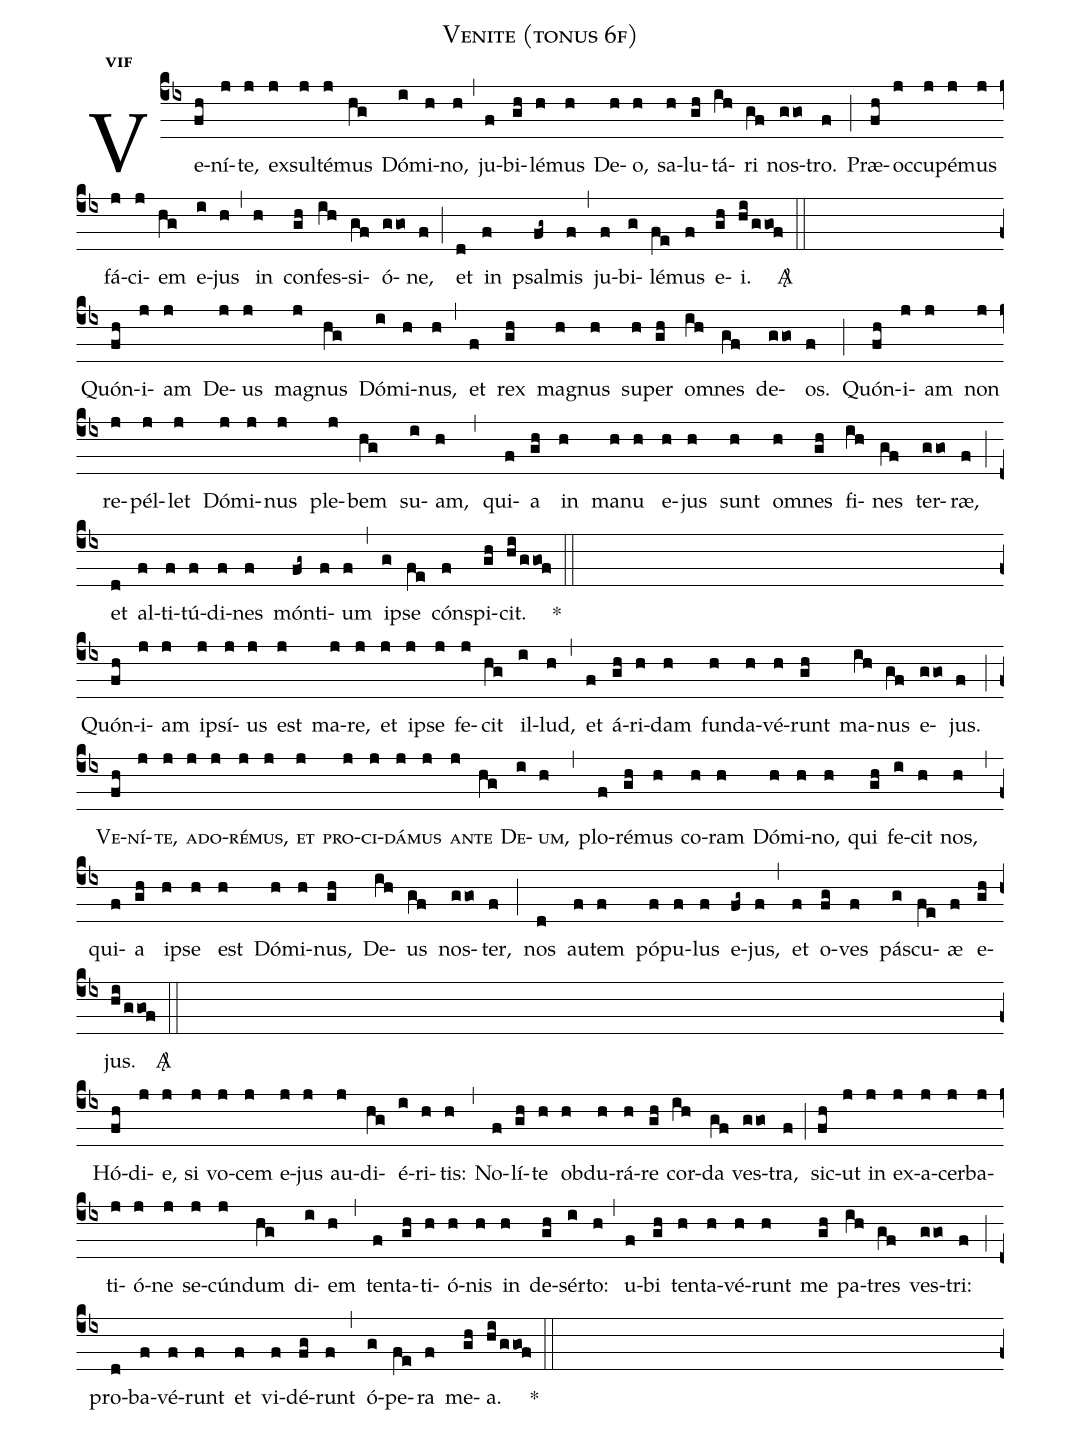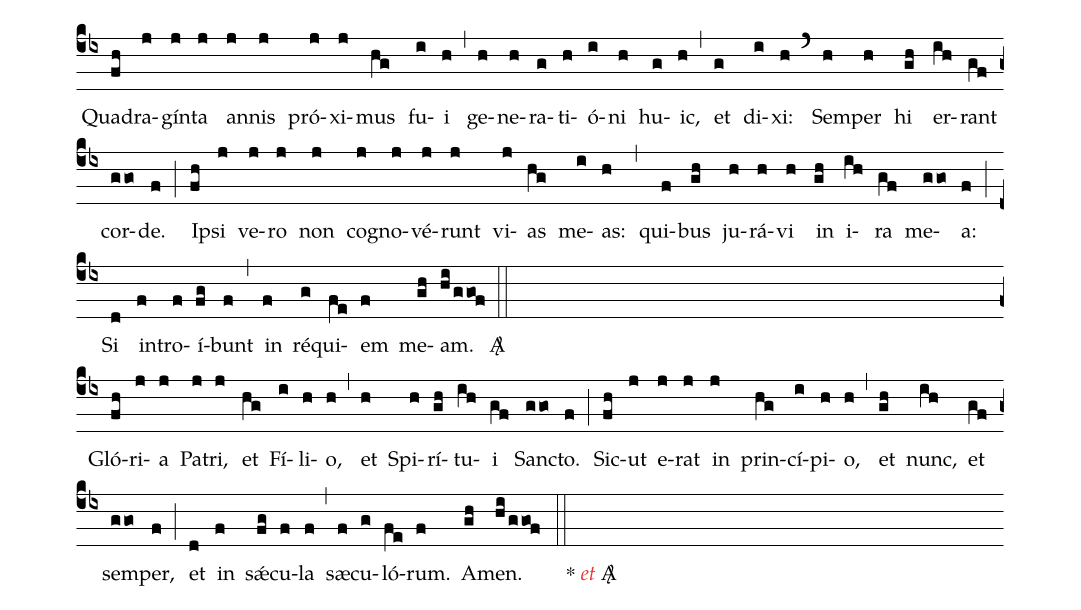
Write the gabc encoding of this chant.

name:Venite (tonus 6f);
office-part:ps;
mode:6f;
%%
initial-style: 1;
name: Venite;
mode: 6;
office-part: Psalmus;
annotation: Ps. XCIV;
annotation: vi f;
%%
(cb4) Ve(fh)ní(j)te,(j) ex(j)sul(j)té(j)mus(hg) Dó(i)mi(h)no,(h) (,) ju(f)bi(gh)lé(h)mus(h) De(h)o,(h) sa(h)lu(gh)tá(ih)ri(gf) nos(ggo)tro.(f) (;) Præ(fh)oc(j)cu(j)pé(j)mus(j) fá(j)ci(j)em(hg) e(i)jus(h) (,) in(h) con(gh)fes(ih)si(gf)ó(ggo)ne,(f) (;) et(d) in(f) psal(fg~)mis(f) (,) ju(f)bi(g)lé(fe)mus(f) e(gh)i.(hi/ggof) <sp>A/</sp>(::) (Z)

Quón(fh)i(j)am(j) De(j)us(j) ma(j)gnus(hg) Dó(i)mi(h)nus,(h) (,) et(f) rex(gh) ma(h)gnus(h) su(h)per(gh) om(ih)nes(gf) de(ggo)os.(f) (;) Quón(fh)i(j)am(j) non(j) re(j)pél(j)let(j) Dó(j)mi(j)nus(j) ple(j)bem(hg) su(i)am,(h) (,) qui(f)a(gh) in(h) ma(h)nu(h) e(h)jus(h) sunt(h) om(h)nes(gh) fi(ih)nes(gf) ter(ggo)ræ,(f) (;) et(d) al(f)ti(f)tú(f)di(f)nes(f) món(fg~)ti(f)um(f) (,) ip(g)se(fe) cón(f)spi(gh)cit.(hi/ggof) <sp>*</sp>(::) (Z)

Quón(fh)i(j)am(j) ip(j)sí(j)us(j) est(j) ma(j)re,(j) et(j) ip(j)se(j) fe(j)cit(hg) il(i)lud,(h) (,) et(f) á(gh)ri(h)dam(h) fun(h)da(h)vé(h)runt(gh) ma(ih)nus(gf) e(ggo)jus.(f) (;)<sc>Ve(fh)ní(j)te,(j) ad(j)o(j)ré(j)mus,(j) et(j) pro(j)ci(j)dá(j)mus(j) an(j)te(hg) De(i)um,</sc>(h) (,) plo(f)ré(gh)mus(h) co(h)ram(h) Dó(h)mi(h)no,(h) qui(gh) fe(i)cit(h) nos,(h) (,) qui(f)a(gh) ip(h)se(h) est(h) Dó(h)mi(h)nus,(gh) De(ih)us(gf) nos(ggo)ter,(f) (;) nos(d) au(f)tem(f) pó(f)pu(f)lus(f) e(fg~)jus,(f) (,) et(f) o(fg)ves(f) pás(g)cu(fe)æ(f) e(gh)jus.(hi/ggof) <sp>A/</sp>(::)

(Z) Hó(fh)di(j)e,(j) si(j) vo(j)cem(j) e(j)jus(j) au(j)di(hg)é(i)ri(h)tis:(h) (,) No(f)lí(gh)te(h) ob(h)du(h)rá(h)re(gh) cor(ih)da(gf) ves(ggo)tra,(f) (;) sic(fh)ut(j) in(j) ex(j)a(j)cer(j)ba(j)ti(j)ó(j)ne(j) se(j)cún(j)dum(hg) di(i)em(h) (,) ten(f)ta(gh)ti(h)ó(h)nis(h) in(h) de(gh)sér(i)to:(h) (,) u(f)bi(gh) ten(h)ta(h)vé(h)runt(h) me(gh) pa(ih)tres(gf) ves(ggo)tri:(f) (;) pro(d)ba(f)vé(f)runt(f) et(f) vi(f)dé(fg)runt(f) (,) ó(g)pe(fe)ra(f) me(gh)a.(hi/ggof) <sp>*</sp>(::) (Z)

Qua(fh)dra(j)gín(j)ta(j) an(j)nis(j) pró(j)xi(j)mus(hg) fu(i)i(h) (,) ge(h)ne(h)ra(g)ti(h)ó(i)ni(h) hu(g)ic,(h) (,) et(g) di(i)xi:(h) (`) Sem(h)per(h) hi(gh) er(ih)rant(gf) cor(ggo)de.(f) (;) Ip(fh)si(j) ve(j)ro(j) non(j) co(j)gno(j)vé(j)runt(j) vi(j)as(hg) me(i)as:(h) (,) qui(f)bus(gh) ju(h)rá(h)vi(h) in(gh) i(ih)ra(gf) me(ggo)a:(f) (;) Si(d) in(f)tro(f)í(fg)bunt(f) (,) in(f) ré(g)qui(fe)em(f) me(gh)am.(hi/ggof) <sp>A/</sp>(::) (Z)

Gló(fh)ri(j)a(j) Pa(j)tri,(j) et(hg) Fí(i)li(h)o,(h) (,) et(h) Spi(h)rí(gh)tu(ih)i(gf) Sanc(ggo)to.(f) (;) Sic(fh)ut(j) e(j)rat(j) in(j) prin(hg)cí(i)pi(h)o,(h) (,) et(gh) nunc,(ih) et(gf) sem(ggo)per,(f) (;) et(d) in(f) sǽ(fg)cu(f)la(f) (,) sæ(f)cu(g)ló(fe)rum.(f) A(gh)men.(hi/ggof) (::) <sp>*</sp> <c><i>et</i></c> <sp>A/</sp>( )
